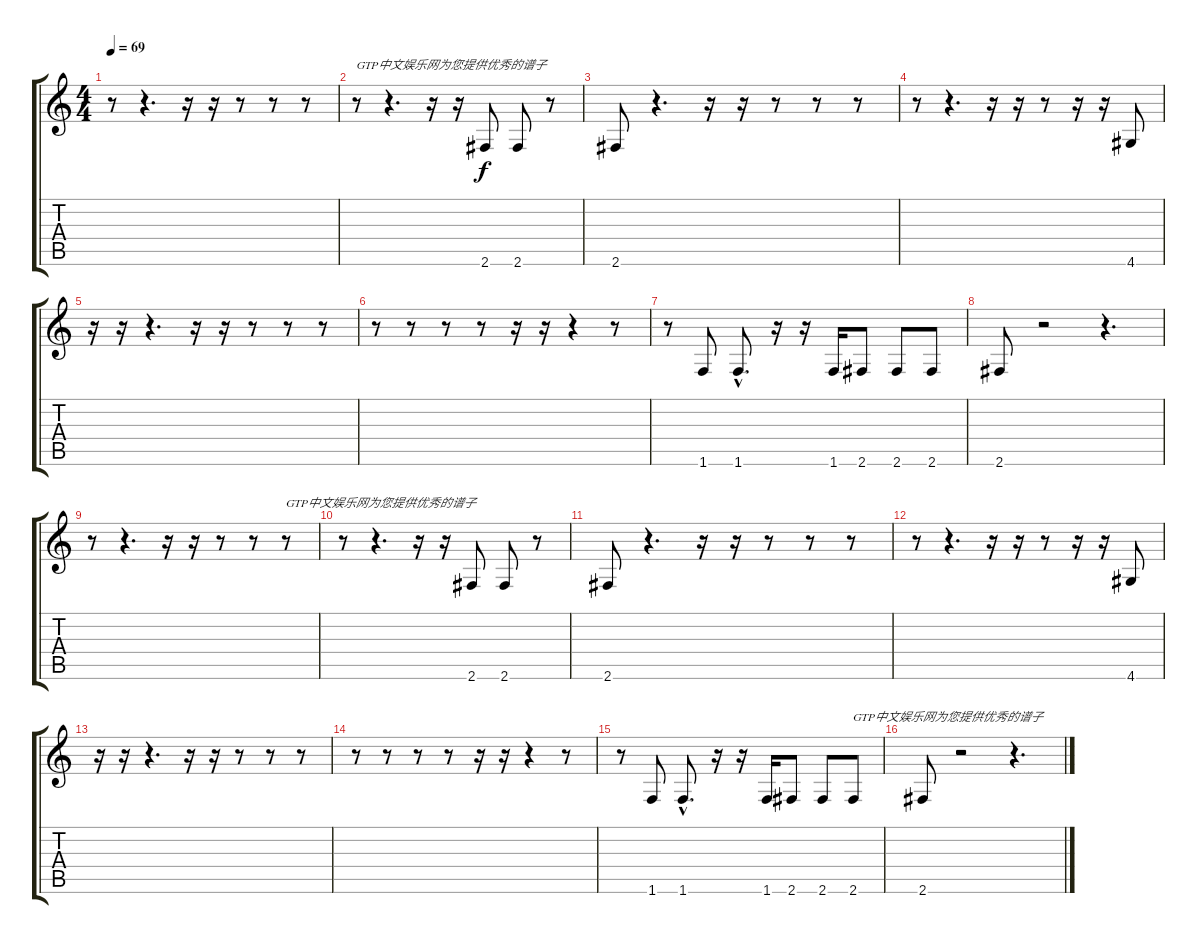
\track "" {instrument electricbassfinger}
\staff {score tabs}
\tuning (E4 B3 G3 D3 A2 E2) {hide}
\ts (4 4)
\tempo 69
\clef g2
\ks c
r.8{dy f instrument electricbassfinger} r.4{d} r.16 r.16 r.8 r.8 r.8 |
r.8{txt "GTP中文娱乐网为您提供优秀的谱子"} r.4{d} r.16 r.16 2.6.8 2.6.8 r.8 |
2.6.8 r.4{d} r.16 r.16 r.8 r.8 r.8 |
r.8 r.4{d} r.16 r.16 r.8 r.16 r.16 4.6.8 |
r.16 r.16 r.4{d} r.16 r.16 r.8 r.8 r.8 |
r.8 r.8 r.8 r.8 r.16 r.16 r.4 r.8 |
r.8 1.6.8 1.6{hac}.8{d} r.16 r.16 1.6.16 2.6.8 2.6.8 2.6.8 |
2.6.8 r.2 r.4{d} |
r.8 r.4{d} r.16 r.16 r.8 r.8 r.8{txt "GTP中文娱乐网为您提供优秀的谱子"} |
r.8 r.4{d} r.16 r.16 2.6.8 2.6.8 r.8 |
2.6.8 r.4{d} r.16 r.16 r.8 r.8 r.8 |
r.8 r.4{d} r.16 r.16 r.8 r.16 r.16 4.6.8 |
r.16 r.16 r.4{d} r.16 r.16 r.8 r.8 r.8 |
r.8 r.8 r.8 r.8 r.16 r.16 r.4 r.8 |
r.8 1.6.8 1.6{hac}.8{d} r.16 r.16 1.6.16 2.6.8 2.6.8 2.6.8{txt "GTP中文娱乐网为您提供优秀的谱子"} |
2.6.8 r.2 r.4{d}
